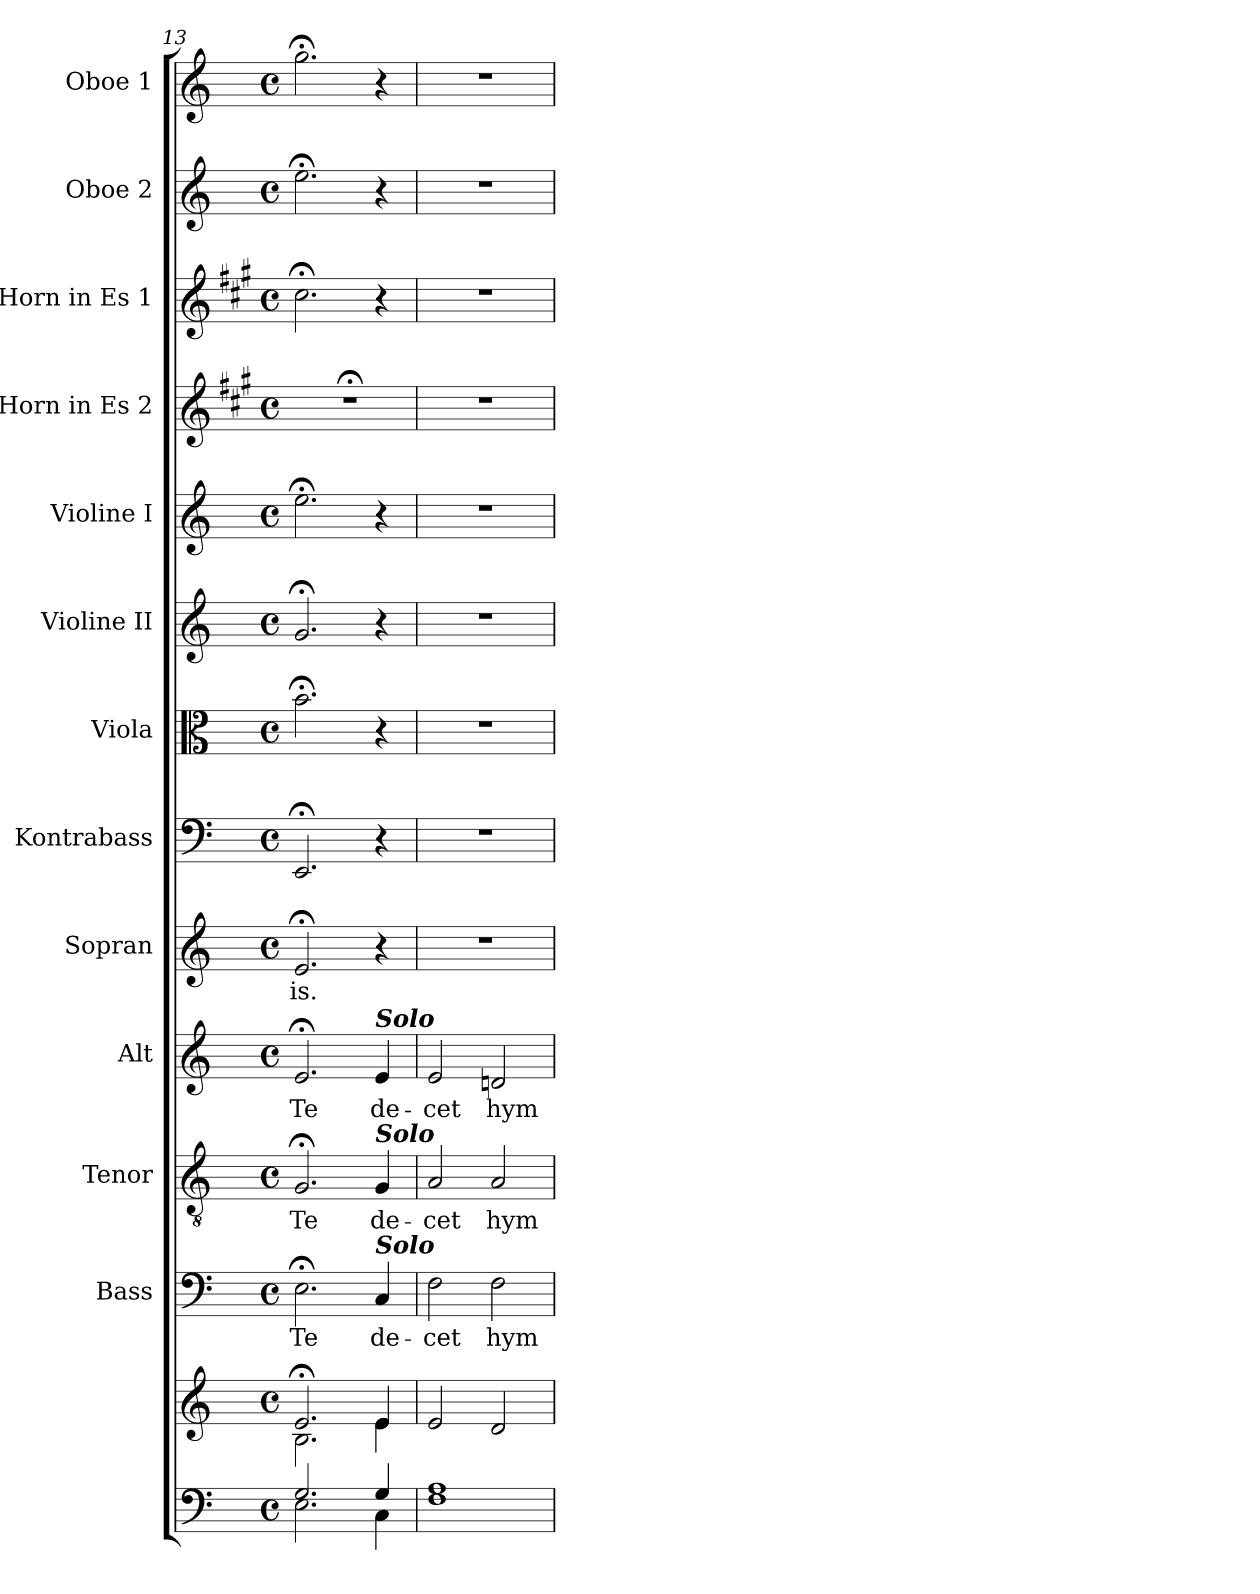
**kern	**kern	**kern	**text	**kern	**text	**kern	**text	**kern	**text	**kern	**kern	**kern	**kern	**kern	**kern	**kern	**kern
*part13	*part13	*part12	*part12	*part11	*part11	*part10	*part10	*part9	*part9	*part8	*part7	*part6	*part5	*part4	*part3	*part2	*part1
*staff14	*staff13	*staff12	*staff12	*staff11	*staff11	*staff10	*staff10	*staff9	*staff9	*staff8	*staff7	*staff6	*staff5	*staff4	*staff3	*staff2	*staff1
*	*	*I"Bass	*	*I"Tenor	*	*I"Alt	*	*I"Sopran	*	*I"Kontrabass	*I"Viola	*I"Violine II	*I"Violine I	*I"Horn in Es 2	*I"Horn in Es 1	*I"Oboe 2	*I"Oboe 1
*	*	*I'B.	*	*I'T.	*	*I'A.	*	*I'S.	*	*I'Kb.	*I'Vla.	*I'Vl. II	*I'Vl. I	*I'Hr. 2	*I'Hr. 1	*I'Ob. 2	*I'Ob. 1
*clefF4	*clefG2	*clefF4	*	*clefGv2	*	*clefG2	*	*clefG2	*	*clefF4	*clefC3	*clefG2	*clefG2	*clefG2	*clefG2	*clefG2	*clefG2
*	*	*	*	*	*	*	*	*	*	*ITrd7c12	*	*	*	*ITrd5c9	*ITrd5c9	*	*
*k[]	*k[]	*k[]	*	*k[]	*	*k[]	*	*k[]	*	*k[]	*k[]	*k[]	*k[]	*k[]	*k[]	*k[]	*k[]
*C:	*C:	*C:	*	*C:	*	*C:	*	*C:	*	*C:	*C:	*C:	*C:	*C:	*C:	*C:	*C:
*M4/4	*M4/4	*M4/4	*	*M4/4	*	*M4/4	*	*M4/4	*	*M4/4	*M4/4	*M4/4	*M4/4	*M4/4	*M4/4	*M4/4	*M4/4
*met(c)	*met(c)	*met(c)	*	*met(c)	*	*met(c)	*	*met(c)	*	*met(c)	*met(c)	*met(c)	*met(c)	*met(c)	*met(c)	*met(c)	*met(c)
=13	=13	=13	=13	=13	=13	=13	=13	=13	=13	=13	=13	=13	=13	=13	=13	=13	=13
*^	*^	*	*	*	*	*	*	*	*	*	*	*	*	*	*	*	*
!	!	!	!	!	!LO:LY:b	!	!LO:LY:b	!	!LO:LY:b	!	!LO:LY:b	!	!	!	!	!	!	!	!
2.G/	2.E\	2.e;</	2.B\	2.E;<\	Te	2.G;</	Te	2.e;</	Te	2.e;</	-is.	2.EEE;</	2.b;<\	2.g;</	2.ee;<\	1r;<	2.e;<\	2.ee;<\	2.gg;<\
!	!	!	!	!	!	!	!	!LO:TX:a:Bi:t=Solo	!	!	!	!	!	!	!	!	!	!	!
!	!	!	!	!	!	!LO:TX:a:Bi:t=Solo	!	!	!	!	!	!	!	!	!	!	!	!	!
!	!	!	!	!LO:TX:a:Bi:t=Solo	!	!	!	!	!	!	!	!	!	!	!	!	!	!	!
!	!	!	!	!	!LO:LY:b	!	!LO:LY:b	!	!LO:LY:b	!	!	!	!	!	!	!	!	!	!
4G/	4C\	4e/	4e\	4C/	de-	4G/	de-	4e/	de-	4r	.	4r	4r	4r	4r	.	4r	4r	4r
=14	=14	=14	=14	=14	=14	=14	=14	=14	=14	=14	=14	=14	=14	=14	=14	=14	=14	=14	=14
!	!	!	!	!	!LO:LY:b	!	!LO:LY:b	!	!LO:LY:b	!	!	!	!	!	!	!	!	!	!
*	*	*v	*v	*	*	*	*	*	*	*	*	*	*	*	*	*	*	*	*
1A	1F	2e/	2F\	-cet	2A/	-cet	2e/	-cet	1r	.	1r	1r	1r	1r	1r	1r	1r	1r
!	!	!	!	!LO:LY:b	!	!LO:LY:b	!	!LO:LY:b	!	!	!	!	!	!	!	!	!	!
.	.	2d/	2F\	hym-	2A/	hym-	2dn/	hym-	.	.	.	.	.	.	.	.	.	.
*v	*v	*	*	*	*	*	*	*	*	*	*	*	*	*	*	*	*	*
=	=	=	=	=	=	=	=	=	=	=	=	=	=	=	=	=	=
*-	*-	*-	*-	*-	*-	*-	*-	*-	*-	*-	*-	*-	*-	*-	*-	*-	*-
